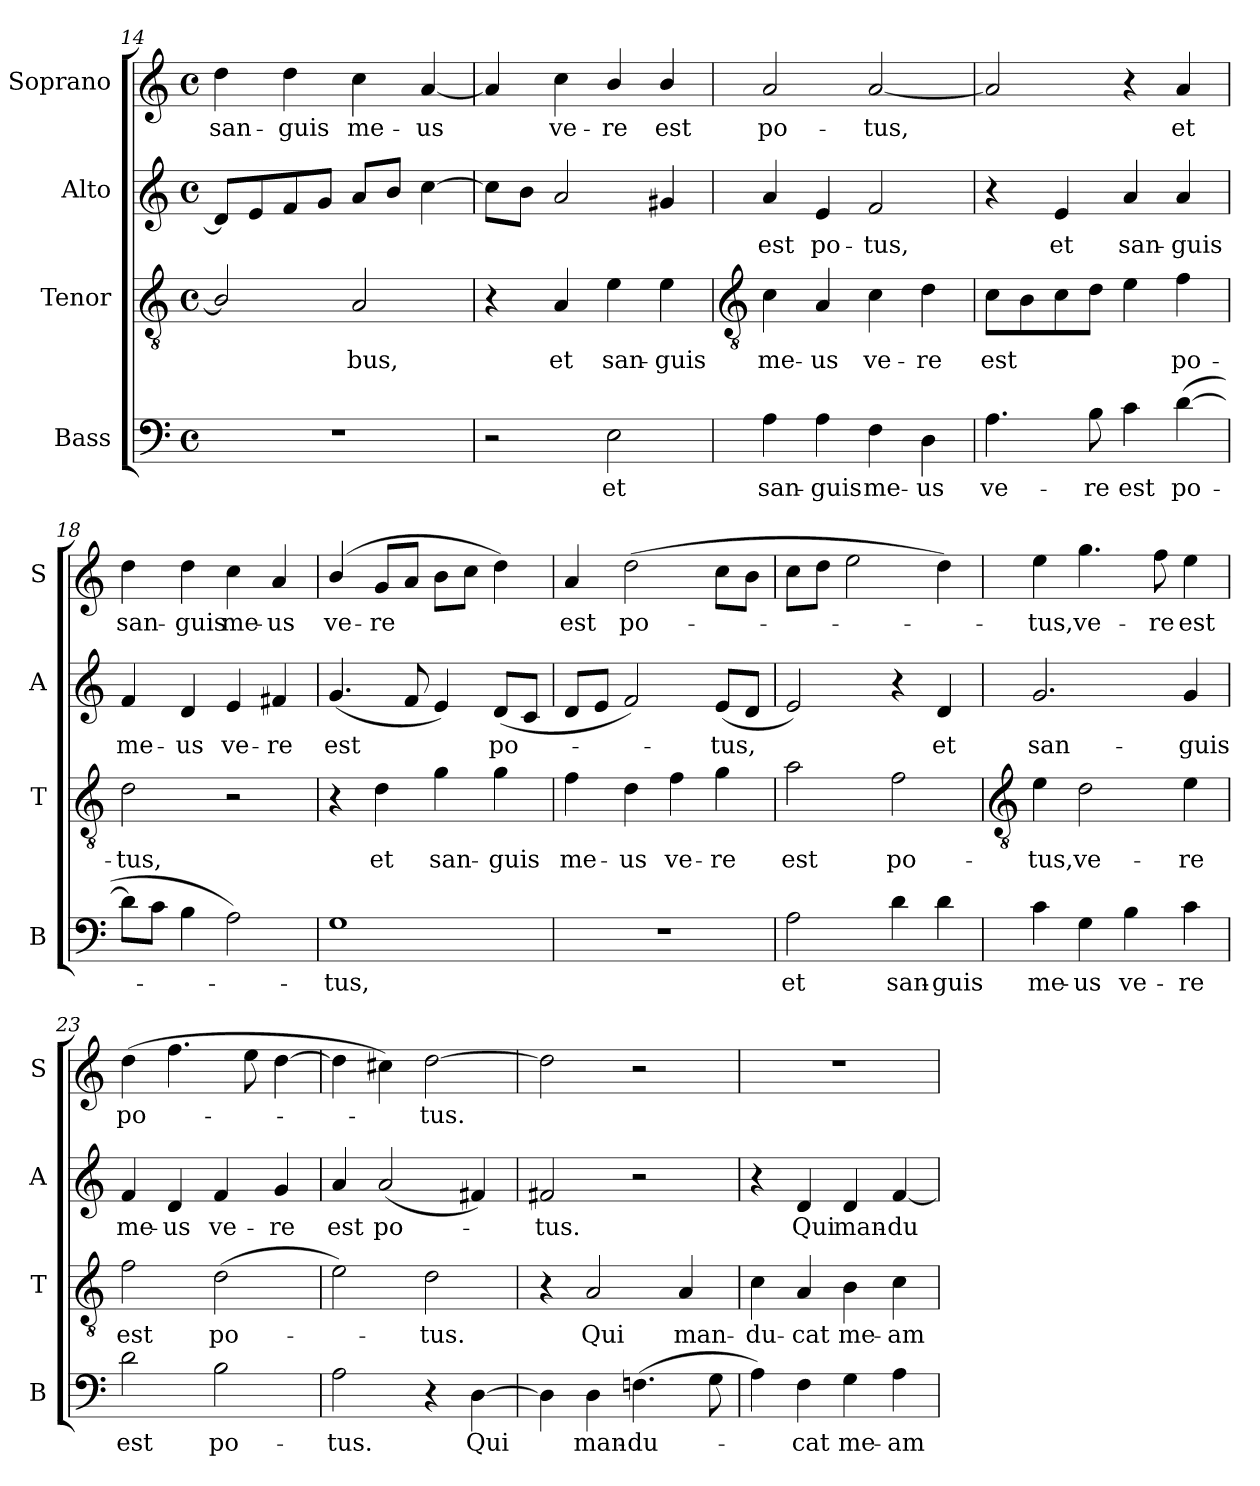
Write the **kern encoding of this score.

**kern	**text	**kern	**text	**kern	**text	**kern	**text
*part4	*part4	*part3	*part3	*part2	*part2	*part1	*part1
*staff4	*staff4	*staff3	*staff3	*staff2	*staff2	*staff1	*staff1
*I"Bass	*	*I"Tenor	*	*I"Alto	*	*I"Soprano	*
*I'B	*	*I'T	*	*I'A	*	*I'S	*
*clefF4	*	*clefGv2	*	*clefG2	*	*clefG2	*
*k[]	*	*k[]	*	*k[]	*	*k[]	*
*C:	*	*C:	*	*C:	*	*C:	*
*M4/4	*	*M4/4	*	*M4/4	*	*M4/4	*
*met(c)	*	*met(c)	*	*met(c)	*	*met(c)	*
=14	=14	=14	=14	=14	=14	=14	=14
!	!	!	!	!	!	!	!LO:LY:b
1r	.	2B/]	.	8dL]	.	4dd	san-
.	.	.	.	8e	.	.	.
!	!	!	!	!	!	!	!LO:LY:b
.	.	.	.	8f	.	4dd	-guis
.	.	.	.	8gJ	.	.	.
!	!	!	!LO:LY:b	!	!	!	!LO:LY:b
.	.	2A	bus,	8aL	.	4cc	me-
.	.	.	.	8bJ	.	.	.
!	!	!	!	!	!	!	!LO:LY:b
.	.	.	.	[4cc	.	[4a	-us
=15	=15	=15	=15	=15	=15	=15	=15
2r	.	4r	.	8ccL]	.	4a]	.
.	.	.	.	8bJ	.	.	.
!	!	!	!LO:LY:b	!	!	!	!LO:LY:b
.	.	4A	et	2a	.	4cc	ve-
!	!LO:LY:b	!	!LO:LY:b	!	!	!	!LO:LY:b
2E	et	4e	san-	.	.	4b/	-re
!	!	!	!LO:LY:b	!	!	!	!LO:LY:b
.	.	4e	-guis	4g#X	.	4b/	est
!!LO:LB:g=z
=16	=16	=16	=16	=16	=16	=16	=16
*	*	*clefGv2	*	*	*	*	*
!	!LO:LY:b	!	!LO:LY:b	!	!LO:LY:b	!	!LO:LY:b
4A	san-	4c	me-	4a	est	2a	po-
!	!LO:LY:b	!	!LO:LY:b	!	!LO:LY:b	!	!
4A	-guis	4A	-us	4e	po-	.	.
!	!LO:LY:b	!	!LO:LY:b	!	!LO:LY:b	!	!LO:LY:b
4F	me-	4c	ve-	2f	-tus,	[2a	-tus,
!	!LO:LY:b	!	!LO:LY:b	!	!	!	!
4D	-us	4d	-re	.	.	.	.
=17	=17	=17	=17	=17	=17	=17	=17
!	!LO:LY:b	!	!LO:LY:b	!	!	!	!
4.A	ve-	8cL	est	4r	.	2a]	.
.	.	8B	.	.	.	.	.
!	!	!	!	!	!LO:LY:b	!	!
.	.	8c	.	4e	et	.	.
!	!LO:LY:b	!	!	!	!	!	!
8B	-re	8dJ	.	.	.	.	.
!	!LO:LY:b	!	!	!	!LO:LY:b	!	!
4c	est	4e	.	4a	san-	4r	.
!	!LO:LY:b	!	!LO:LY:b	!	!LO:LY:b	!	!LO:LY:b
(>[4d	po-	4f	po-	4a	-guis	4a	et
=18	=18	=18	=18	=18	=18	=18	=18
!	!	!	!LO:LY:b	!	!LO:LY:b	!	!LO:LY:b
8dL]	.	2d	-tus,	4f	me-	4dd	san-
8cJ	.	.	.	.	.	.	.
!	!	!	!	!	!LO:LY:b	!	!LO:LY:b
4B	.	.	.	4d	-us	4dd	-guis
!	!	!	!	!	!LO:LY:b	!	!LO:LY:b
2A)	.	2r	.	4e	ve-	4cc	me-
!	!	!	!	!	!LO:LY:b	!	!LO:LY:b
.	.	.	.	4f#X	-re	4a	-us
=19	=19	=19	=19	=19	=19	=19	=19
!	!LO:LY:b	!	!	!	!LO:LY:b	!	!LO:LY:b
1G	tus,	4r	.	(<4.g	est	(>4b/	ve-
!	!	!	!LO:LY:b	!	!	!	!LO:LY:b
.	.	4d	et	.	.	8g/L	-re
.	.	.	.	8f	.	8a/J	.
!	!	!	!LO:LY:b	!	!	!	!
.	.	4g	san-	4e)	.	8b\L	.
.	.	.	.	.	.	8cc\J	.
!	!	!	!LO:LY:b	!	!LO:LY:b	!	!
.	.	4g	-guis	(<8dL	po-	4dd)	.
.	.	.	.	8cJ	.	.	.
=20	=20	=20	=20	=20	=20	=20	=20
!	!	!	!LO:LY:b	!	!	!	!LO:LY:b
1r	.	4f	me-	8dL	.	4a	est
.	.	.	.	8eJ	.	.	.
!	!	!	!LO:LY:b	!	!	!	!LO:LY:b
.	.	4d	-us	2f)	.	(>2dd	po-
!	!	!	!LO:LY:b	!	!	!	!
.	.	4f	ve-	.	.	.	.
!	!	!	!LO:LY:b	!	!LO:LY:b	!	!
.	.	4g	-re	(<8eL	tus,	8ccL	.
.	.	.	.	8dJ	.	8bJ	.
=21	=21	=21	=21	=21	=21	=21	=21
!	!LO:LY:b	!	!LO:LY:b	!	!	!	!
2A	et	2a	est	2e)	.	8ccL	.
.	.	.	.	.	.	8ddJ	.
.	.	.	.	.	.	2ee	.
!	!LO:LY:b	!	!LO:LY:b	!	!	!	!
4d	san-	2f	po-	4r	.	.	.
!	!LO:LY:b	!	!	!	!LO:LY:b	!	!
4d	-guis	.	.	4d	et	4dd)	.
!!LO:LB:g=z
=22	=22	=22	=22	=22	=22	=22	=22
*	*	*clefGv2	*	*	*	*	*
!	!LO:LY:b	!	!LO:LY:b	!	!LO:LY:b	!	!LO:LY:b
4c	me-	4e	-tus,	2.g	san-	4ee	tus,
!	!LO:LY:b	!	!LO:LY:b	!	!	!	!LO:LY:b
4G	-us	2d	ve-	.	.	4.gg	ve-
!	!LO:LY:b	!	!	!	!	!	!
4B	ve-	.	.	.	.	.	.
!	!	!	!	!	!	!	!LO:LY:b
.	.	.	.	.	.	8ff	-re
!	!LO:LY:b	!	!LO:LY:b	!	!LO:LY:b	!	!LO:LY:b
4c	-re	4e	-re	4g	-guis	4ee	est
=23	=23	=23	=23	=23	=23	=23	=23
!	!LO:LY:b	!	!LO:LY:b	!	!LO:LY:b	!	!LO:LY:b
2d	est	2f	est	4f	me-	(>4dd	po-
!	!	!	!	!	!LO:LY:b	!	!
.	.	.	.	4d	-us	4.ff	.
!	!LO:LY:b	!	!LO:LY:b	!	!LO:LY:b	!	!
2B	po-	(>2d	po-	4f	ve-	.	.
.	.	.	.	.	.	8ee	.
!	!	!	!	!	!LO:LY:b	!	!
.	.	.	.	4g	-re	[4dd	.
=24	=24	=24	=24	=24	=24	=24	=24
!	!LO:LY:b	!	!	!	!LO:LY:b	!	!
2A	-tus.	2e)	.	4a	est	4dd]	.
!	!	!	!	!	!LO:LY:b	!	!
.	.	.	.	(<2a	po-	4cc#X)	.
!	!	!	!LO:LY:b	!	!	!	!LO:LY:b
4r	.	2d	tus.	.	.	[2dd	tus.
!	!LO:LY:b	!	!	!	!	!	!
[4D	Qui	.	.	4f#X)	.	.	.
=25	=25	=25	=25	=25	=25	=25	=25
!	!	!	!	!	!LO:LY:b	!	!
4D]	.	4r	.	2f#X	tus.	2dd]	.
!	!LO:LY:b	!	!LO:LY:b	!	!	!	!
4D	man-	2A	Qui	.	.	.	.
!	!LO:LY:b	!	!	!	!	!	!
(>4.Fn	-du-	.	.	2r	.	2r	.
!	!	!	!LO:LY:b	!	!	!	!
.	.	4A	man-	.	.	.	.
8G	.	.	.	.	.	.	.
=26	=26	=26	=26	=26	=26	=26	=26
!	!	!	!LO:LY:b	!	!	!	!
4A)	.	4c	-du-	4r	.	1r	.
!	!LO:LY:b	!	!LO:LY:b	!	!LO:LY:b	!	!
4F	cat	4A	-cat	4d	Qui	.	.
!	!LO:LY:b	!	!LO:LY:b	!	!LO:LY:b	!	!
4G	me-	4B	me-	4d	man-	.	.
!	!LO:LY:b	!	!LO:LY:b	!	!LO:LY:b	!	!
4A	-am	4c	-am	[4f	-du-	.	.
=	=	=	=	=	=	=	=
*-	*-	*-	*-	*-	*-	*-	*-
